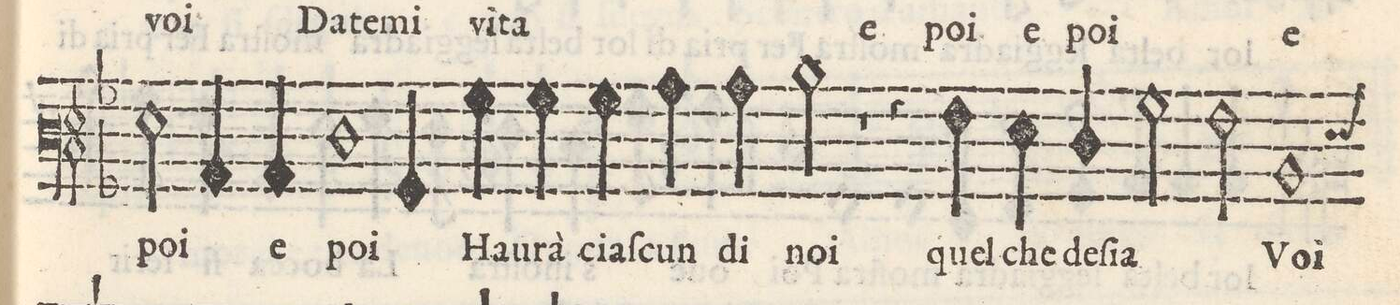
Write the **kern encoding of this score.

**kern	**text
*I"BASSO	*
*clefF3	*
*k[b-]	*
*M2/1	*
2G\	po-
4C/	-i
4C/	e
1F	po-
=20-	=20-
4BB-/	-i
4B-\	Hau-
4B-\	-rà
4B-\	ciaſ-
4c\	-cun
4c\	di
2d\	noi
=21-	=21-
1r	.
4r	.
4A\	quel
4G\	che
4F/	de-
=22-	=22-
2B-\	-ſi-
2A\	-a
1D	Voi
=23-	=23-
*-	*-
